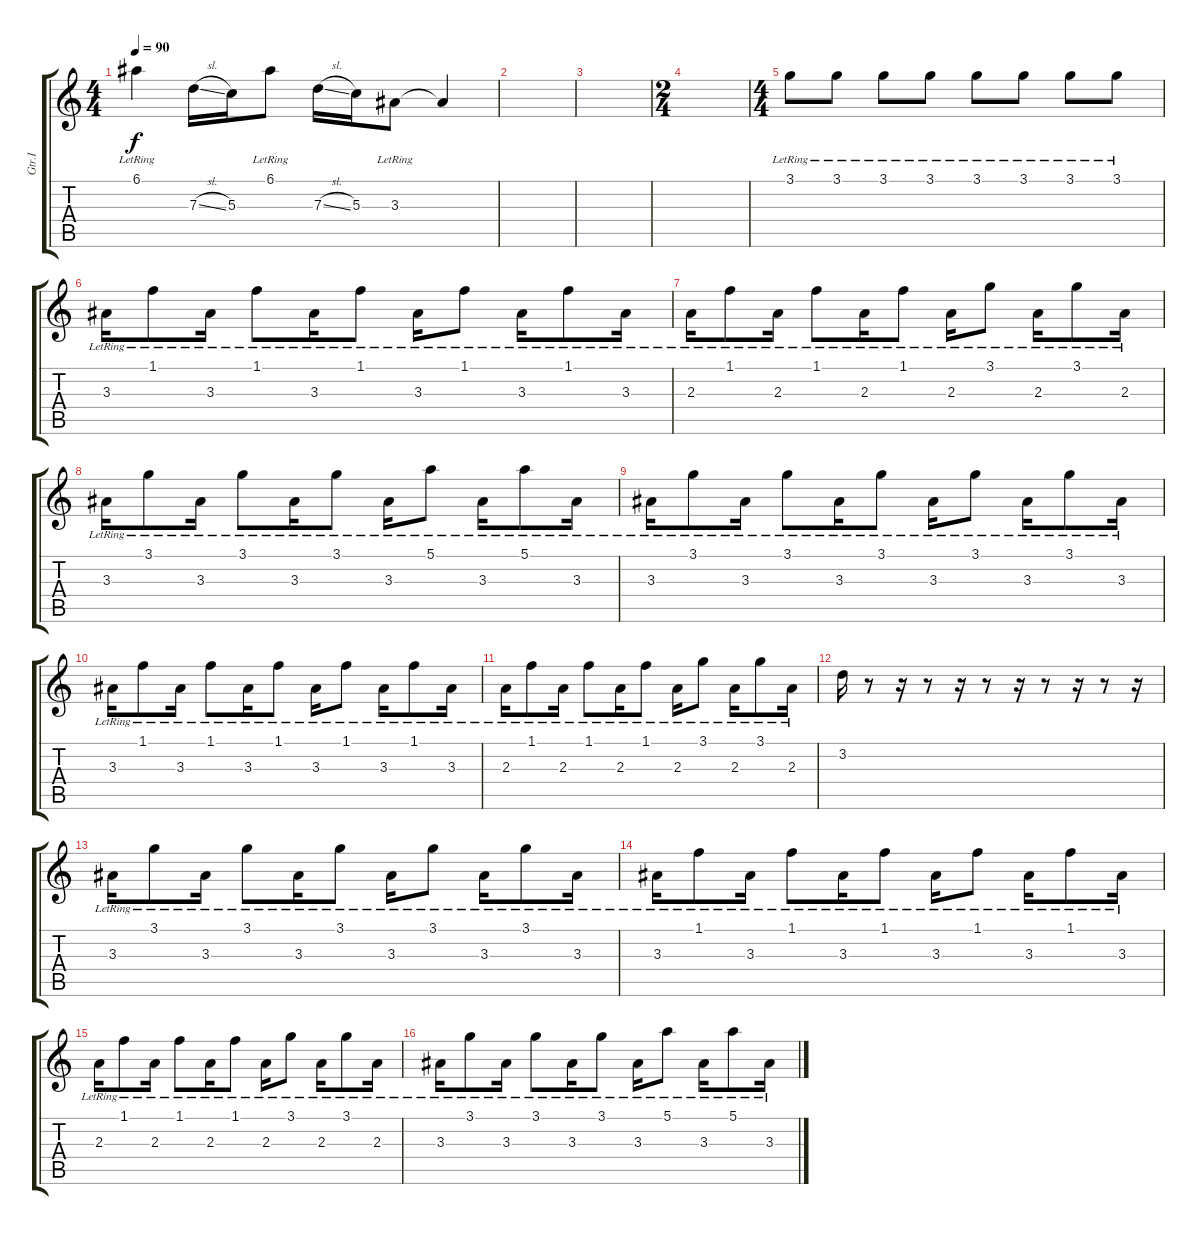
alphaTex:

\track ("Gtr.I" "Gtr.I") {instrument electricguitarjazz}
\staff {score tabs}
\tuning (E4 B3 G3 D3 A2 E2) {hide}
\ts (4 4)
\tempo 90
\clef g2
\ks c
6.1{lr}.4{dy f} 7.3{sl}.16 5.3.16 6.1{lr}.8 7.3{sl}.16 5.3.16 3.3{lr}.8 3.3{t}.4 |
|
|
\ts (2 4)
|
\ts (4 4)
3.1{lr}.8 3.1{lr}.8 3.1{lr}.8 3.1{lr}.8 3.1{lr}.8 3.1{lr}.8 3.1{lr}.8 3.1{lr}.8 |
3.3{lr}.16 1.1{lr}.8 3.3{lr}.16 1.1{lr}.8 3.3{lr}.16 1.1{lr}.8 3.3{lr}.16 1.1{lr}.8 3.3{lr}.16 1.1{lr}.8 3.3{lr}.16 |
2.3{lr}.16 1.1{lr}.8 2.3{lr}.16 1.1{lr}.8 2.3{lr}.16 1.1{lr}.8 2.3{lr}.16 3.1{lr}.8 2.3{lr}.16 3.1{lr}.8 2.3{lr}.16 |
3.3{lr}.16 3.1{lr}.8 3.3{lr}.16 3.1{lr}.8 3.3{lr}.16 3.1{lr}.8 3.3{lr}.16 5.1{lr}.8 3.3{lr}.16 5.1{lr}.8 3.3{lr}.16 |
3.3{lr}.16 3.1{lr}.8 3.3{lr}.16 3.1{lr}.8 3.3{lr}.16 3.1{lr}.8 3.3{lr}.16 3.1{lr}.8 3.3{lr}.16 3.1{lr}.8 3.3{lr}.16 |
3.3{lr}.16 1.1{lr}.8 3.3{lr}.16 1.1{lr}.8 3.3{lr}.16 1.1{lr}.8 3.3{lr}.16 1.1{lr}.8 3.3{lr}.16 1.1{lr}.8 3.3{lr}.16 |
2.3{lr}.16 1.1{lr}.8 2.3{lr}.16 1.1{lr}.8 2.3{lr}.16 1.1{lr}.8 2.3{lr}.16 3.1{lr}.8 2.3{lr}.16 3.1{lr}.8 2.3{lr}.16 |
3.2.16 r.8 r.16 r.8 r.16 r.8 r.16 r.8 r.16 r.8 r.16 |
3.3{lr}.16 3.1{lr}.8 3.3{lr}.16 3.1{lr}.8 3.3{lr}.16 3.1{lr}.8 3.3{lr}.16 3.1{lr}.8 3.3{lr}.16 3.1{lr}.8 3.3{lr}.16 |
3.3{lr}.16 1.1{lr}.8 3.3{lr}.16 1.1{lr}.8 3.3{lr}.16 1.1{lr}.8 3.3{lr}.16 1.1{lr}.8 3.3{lr}.16 1.1{lr}.8 3.3{lr}.16 |
2.3{lr}.16 1.1{lr}.8 2.3{lr}.16 1.1{lr}.8 2.3{lr}.16 1.1{lr}.8 2.3{lr}.16 3.1{lr}.8 2.3{lr}.16 3.1{lr}.8 2.3{lr}.16 |
3.3{lr}.16 3.1{lr}.8 3.3{lr}.16 3.1{lr}.8 3.3{lr}.16 3.1{lr}.8 3.3{lr}.16 5.1{lr}.8 3.3{lr}.16 5.1{lr}.8 3.3{lr}.16
